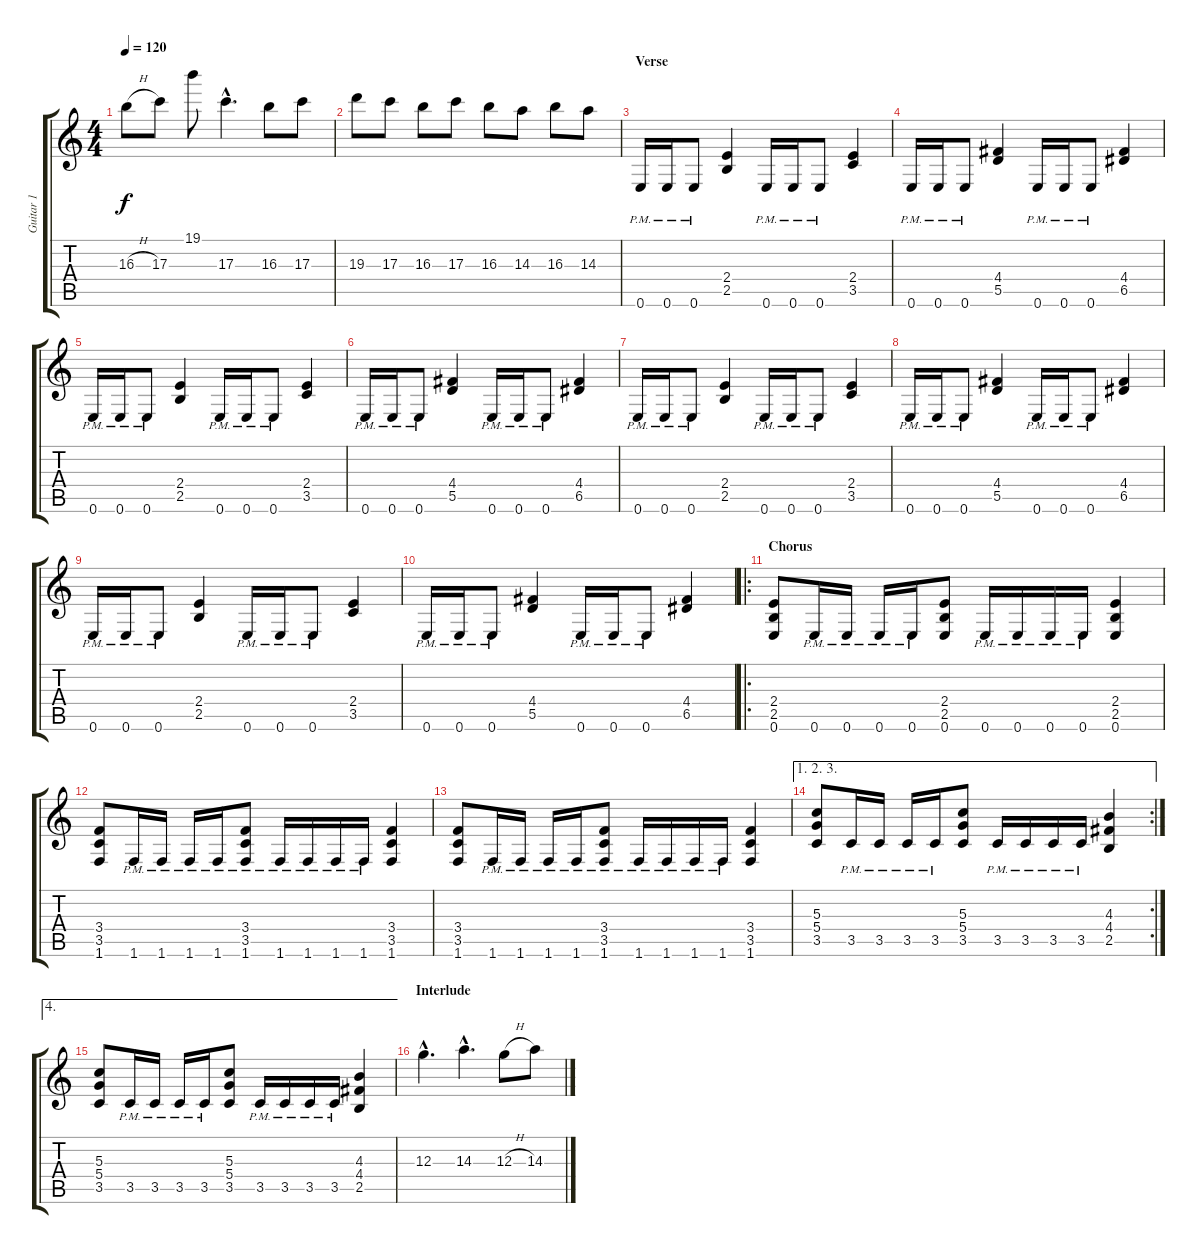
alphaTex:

\track ("Guitar 1" "Guitar 1") {instrument distortionguitar}
\staff {score tabs}
\tuning (E4 B3 G3 D3 A2 E2) {hide}
\ts (4 4)
\tempo 120
\clef g2
\ks c
16.3{h}.8{dy f} 17.3.8 19.1.8 17.3{hac}.4{d} 16.3.8 17.3.8 |
19.3.8 17.3.8 16.3.8 17.3.8 16.3.8 14.3.8 16.3.8 14.3.8 |
\section ("" "Verse")
0.6{pm}.16 0.6{pm}.16 0.6{pm}.8 (2.4 2.5).4 0.6{pm}.16 0.6{pm}.16 0.6{pm}.8 (2.4 3.5).4 |
0.6{pm}.16 0.6{pm}.16 0.6{pm}.8 (4.4 5.5).4 0.6{pm}.16 0.6{pm}.16 0.6{pm}.8 (4.4 6.5).4 |
0.6{pm}.16 0.6{pm}.16 0.6{pm}.8 (2.4 2.5).4 0.6{pm}.16 0.6{pm}.16 0.6{pm}.8 (2.4 3.5).4 |
0.6{pm}.16 0.6{pm}.16 0.6{pm}.8 (4.4 5.5).4 0.6{pm}.16 0.6{pm}.16 0.6{pm}.8 (4.4 6.5).4 |
0.6{pm}.16 0.6{pm}.16 0.6{pm}.8 (2.4 2.5).4 0.6{pm}.16 0.6{pm}.16 0.6{pm}.8 (2.4 3.5).4 |
0.6{pm}.16 0.6{pm}.16 0.6{pm}.8 (4.4 5.5).4 0.6{pm}.16 0.6{pm}.16 0.6{pm}.8 (4.4 6.5).4 |
0.6{pm}.16 0.6{pm}.16 0.6{pm}.8 (2.4 2.5).4 0.6{pm}.16 0.6{pm}.16 0.6{pm}.8 (2.4 3.5).4 |
0.6{pm}.16 0.6{pm}.16 0.6{pm}.8 (4.4 5.5).4 0.6{pm}.16 0.6{pm}.16 0.6{pm}.8 (4.4 6.5).4 |
\ro
\section ("" "Chorus")
(2.4 2.5 0.6).8 0.6{pm}.16 0.6{pm}.16 0.6{pm}.16 0.6{pm}.16 (2.4 2.5 0.6).8 0.6{pm}.16 0.6{pm}.16 0.6{pm}.16 0.6{pm}.16 (2.4 2.5 0.6).4 |
(3.4 3.5 1.6).8 1.6{pm}.16 1.6{pm}.16 1.6{pm}.16 1.6{pm}.16 (3.4 3.5 1.6{pm}).8 1.6{pm}.16 1.6{pm}.16 1.6{pm}.16 1.6{pm}.16 (3.4 3.5 1.6).4 |
(3.4 3.5 1.6).8 1.6{pm}.16 1.6{pm}.16 1.6{pm}.16 1.6{pm}.16 (3.4 3.5 1.6{pm}).8 1.6{pm}.16 1.6{pm}.16 1.6{pm}.16 1.6{pm}.16 (3.4 3.5 1.6).4 |
\ae (1 2 3)
\rc 2
(5.3 5.4 3.5).8 3.5{pm}.16 3.5{pm}.16 3.5{pm}.16 3.5{pm}.16 (5.3 5.4 3.5).8 3.5{pm}.16 3.5{pm}.16 3.5{pm}.16 3.5{pm}.16 (4.3 4.4 2.5).4 |
\ae 4
(5.3 5.4 3.5).8 3.5{pm}.16 3.5{pm}.16 3.5{pm}.16 3.5{pm}.16 (5.3 5.4 3.5).8 3.5{pm}.16 3.5{pm}.16 3.5{pm}.16 3.5{pm}.16 (4.3 4.4 2.5).4 |
\section ("" "Interlude")
12.3{hac}.4{d} 14.3{hac}.4{d} 12.3{h}.8 14.3.8
